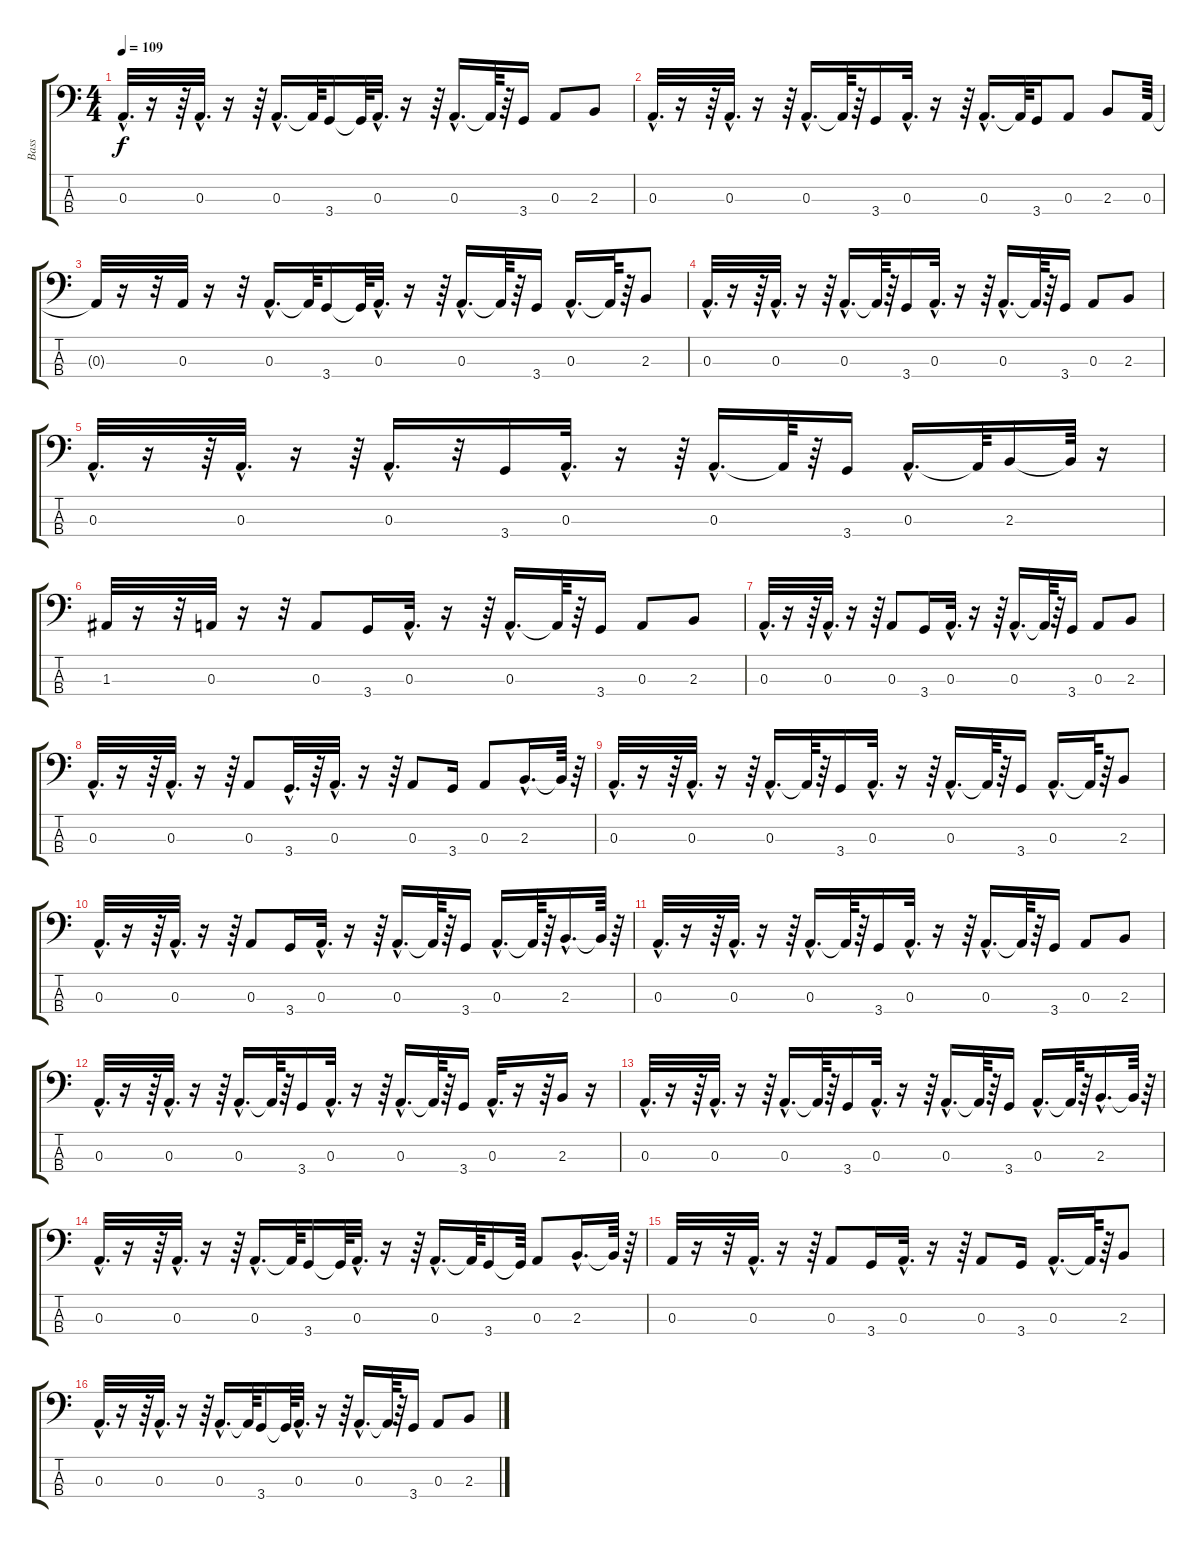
\track ("Bass " "Bass ") {instrument electricbassfinger}
\staff {score tabs}
\tuning (G2 D2 A1 E1) {hide}
\ts (4 4)
\tempo 109
\clef f4
\ks c
0.3{hac}.32{d dy f} r.16 r.64 0.3{hac}.32{d} r.16 r.64 0.3{hac}.16{d} 0.3{t}.64 3.4.16 3.4{t}.64 0.3{hac}.32{d} r.16 r.64 0.3{hac}.16{d} 0.3{t}.64 r.64 3.4.16 0.3.8 2.3.8 |
0.3{hac}.32{d} r.16 r.64 0.3{hac}.32{d} r.16 r.64 0.3{hac}.16{d} 0.3{t}.64 r.64 3.4.16 0.3{hac}.32{d} r.16 r.64 0.3{hac}.16{d} 0.3{t}.64 3.4.16 0.3.8 2.3.8 0.3.64 |
0.3{t}.32 r.16 r.32 0.3.32 r.16 r.32 0.3{hac}.16{d} 0.3{t}.64 3.4.16 3.4{t}.64 0.3{hac}.32{d} r.16 r.64 0.3{hac}.16{d} 0.3{t}.64 r.64 3.4.16 0.3{hac}.16{d} 0.3{t}.64 r.64 2.3.8 |
0.3{hac}.32{d} r.16 r.64 0.3{hac}.32{d} r.16 r.64 0.3{hac}.16{d} 0.3{t}.64 r.64 3.4.16 0.3{hac}.32{d} r.16 r.64 0.3{hac}.16{d} 0.3{t}.64 r.64 3.4.16 0.3.8 2.3.8 |
0.3{hac}.32{d} r.16 r.64 0.3{hac}.32{d} r.16 r.64 0.3{hac}.16{d} r.32 3.4.16 0.3{hac}.32{d} r.16 r.64 0.3{hac}.16{d} 0.3{t}.64 r.64 3.4.16 0.3{hac}.16{d} 0.3{t}.64 2.3.16 2.3{t}.64 r.16 |
1.3.32 r.16 r.32 0.3.32 r.16 r.32 0.3.8 3.4.16 0.3{hac}.32{d} r.16 r.64 0.3{hac}.16{d} 0.3{t}.64 r.64 3.4.16 0.3.8 2.3.8 |
0.3{hac}.32{d} r.16 r.64 0.3{hac}.32{d} r.16 r.64 0.3.8 3.4.16 0.3{hac}.32{d} r.16 r.64 0.3{hac}.16{d} 0.3{t}.64 r.64 3.4.16 0.3.8 2.3.8 |
0.3{hac}.32{d} r.16 r.64 0.3{hac}.32{d} r.16 r.64 0.3.8 3.4{hac}.32{d} r.64 0.3{hac}.32{d} r.16 r.64 0.3.8 3.4.16 0.3.8 2.3{hac}.16{d} 2.3{t}.64 r.64 |
0.3{hac}.32{d} r.16 r.64 0.3{hac}.32{d} r.16 r.64 0.3{hac}.16{d} 0.3{t}.64 r.64 3.4.16 0.3{hac}.32{d} r.16 r.64 0.3{hac}.16{d} 0.3{t}.64 r.64 3.4.16 0.3{hac}.16{d} 0.3{t}.64 r.64 2.3.8 |
0.3{hac}.32{d} r.16 r.64 0.3{hac}.32{d} r.16 r.64 0.3.8 3.4.16 0.3{hac}.32{d} r.16 r.64 0.3{hac}.16{d} 0.3{t}.64 r.64 3.4.16 0.3{hac}.16{d} 0.3{t}.64 r.64 2.3{hac}.16{d} 2.3{t}.64 r.64 |
0.3{hac}.32{d} r.16 r.64 0.3{hac}.32{d} r.16 r.64 0.3{hac}.16{d} 0.3{t}.64 r.64 3.4.16 0.3{hac}.32{d} r.16 r.64 0.3{hac}.16{d} 0.3{t}.64 r.64 3.4.16 0.3.8 2.3.8 |
0.3{hac}.32{d} r.16 r.64 0.3{hac}.32{d} r.16 r.64 0.3{hac}.16{d} 0.3{t}.64 r.64 3.4.16 0.3{hac}.32{d} r.16 r.64 0.3{hac}.16{d} 0.3{t}.64 r.64 3.4.16 0.3{hac}.32{d} r.16 r.64 2.3.16 r.16 |
0.3{hac}.32{d} r.16 r.64 0.3{hac}.32{d} r.16 r.64 0.3{hac}.16{d} 0.3{t}.64 r.64 3.4.16 0.3{hac}.32{d} r.16 r.64 0.3{hac}.16{d} 0.3{t}.64 r.64 3.4.16 0.3{hac}.16{d} 0.3{t}.64 r.64 2.3{hac}.16{d} 2.3{t}.64 r.64 |
0.3{hac}.32{d} r.16 r.64 0.3{hac}.32{d} r.16 r.64 0.3{hac}.16{d} 0.3{t}.64 3.4.16 3.4{t}.64 0.3{hac}.32{d} r.16 r.64 0.3{hac}.16{d} 0.3{t}.64 3.4.16 3.4{t}.64 0.3.8 2.3{hac}.16{d} 2.3{t}.64 r.64 |
0.3.32 r.16 r.32 0.3{hac}.32{d} r.16 r.64 0.3.8 3.4.16 0.3{hac}.32{d} r.16 r.64 0.3.8 3.4.16 0.3{hac}.16{d} 0.3{t}.64 r.64 2.3.8 |
0.3{hac}.32{d} r.16 r.64 0.3{hac}.32{d} r.16 r.64 0.3{hac}.16{d} 0.3{t}.64 3.4.16 3.4{t}.64 0.3{hac}.32{d} r.16 r.64 0.3{hac}.16{d} 0.3{t}.64 r.64 3.4.16 0.3.8 2.3.8
